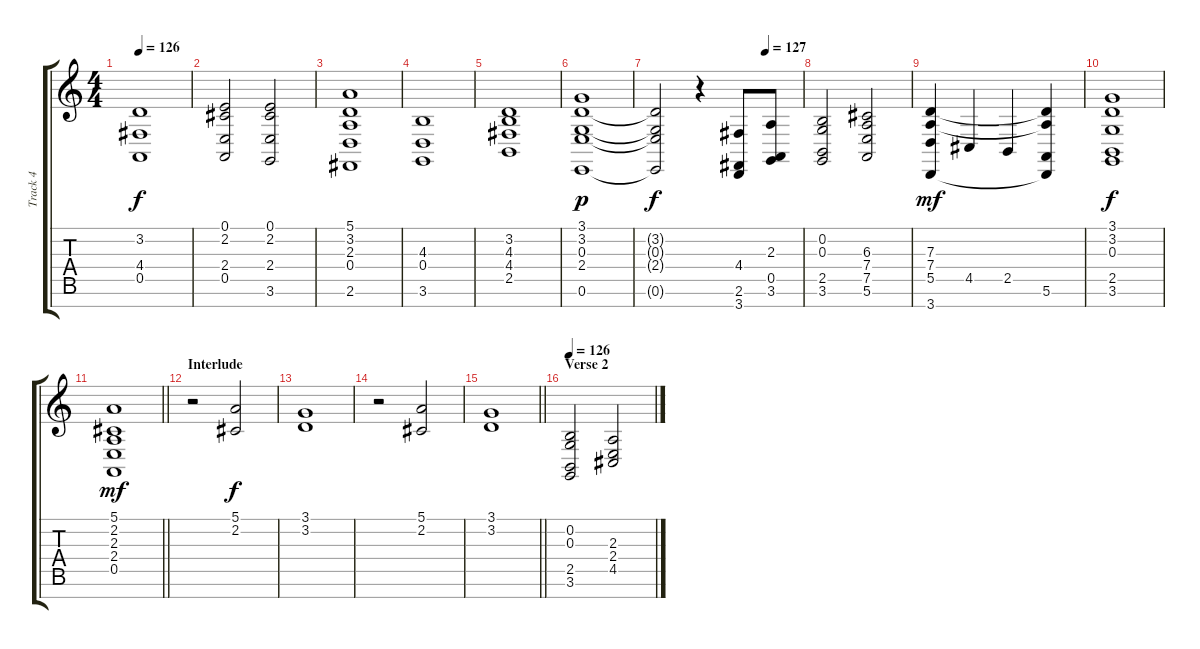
\track ("Track 4" "Track 4") {instrument frenchhorn}
\staff {score tabs}
\tuning (E4 B3 G3 D3 A2 E2 B1) {hide}
\ts (4 4)
\tempo 126
\clef g2
\ks c
(3.2 4.4 0.5).1{dy f} |
(0.1 2.2 2.4 0.5).2 (0.1 2.2 2.4 3.6).2 |
(5.1 3.2 2.3 0.4 2.6).1 |
(4.3 0.4 3.6).1 |
(3.2 4.3 4.4 2.5).1 |
(3.1 3.2 0.3 2.4 0.6).1{dy p} |
\tempo (127 0.75)
(3.2{t} 0.3{t} 2.4{t} 0.6{t}).2{dy f} r.4 (4.4 2.6 3.7).8 (2.3 0.5 3.6).8 |
(0.2 0.3 2.5 3.6).2 (6.3 7.4 7.5 5.6).2 |
(7.3 7.4 5.5 3.7).4{dy mf} 4.5.4 2.5.4 (7.3{t} 7.4{t} 5.6 3.7{t}).4 |
(3.1 3.2 0.3 2.5 3.6).1{dy f} |
\barLineRight lightlight
(5.1 2.2 2.3 2.4 0.5).1{dy mf} |
\section ("" "Interlude")
r.2{volume 7 balance 3 instrument frenchhorn} (5.1 2.2).2{dy f} |
(3.1 3.2).1 |
r.2 (5.1 2.2).2 |
\barLineRight lightlight
(3.1 3.2).1 |
\section ("" "Verse 2")
\tempo 126
(0.2 0.3 2.5 3.6).2{volume 6 balance 4 instrument pad2warm} (2.3 2.4 4.5).2
